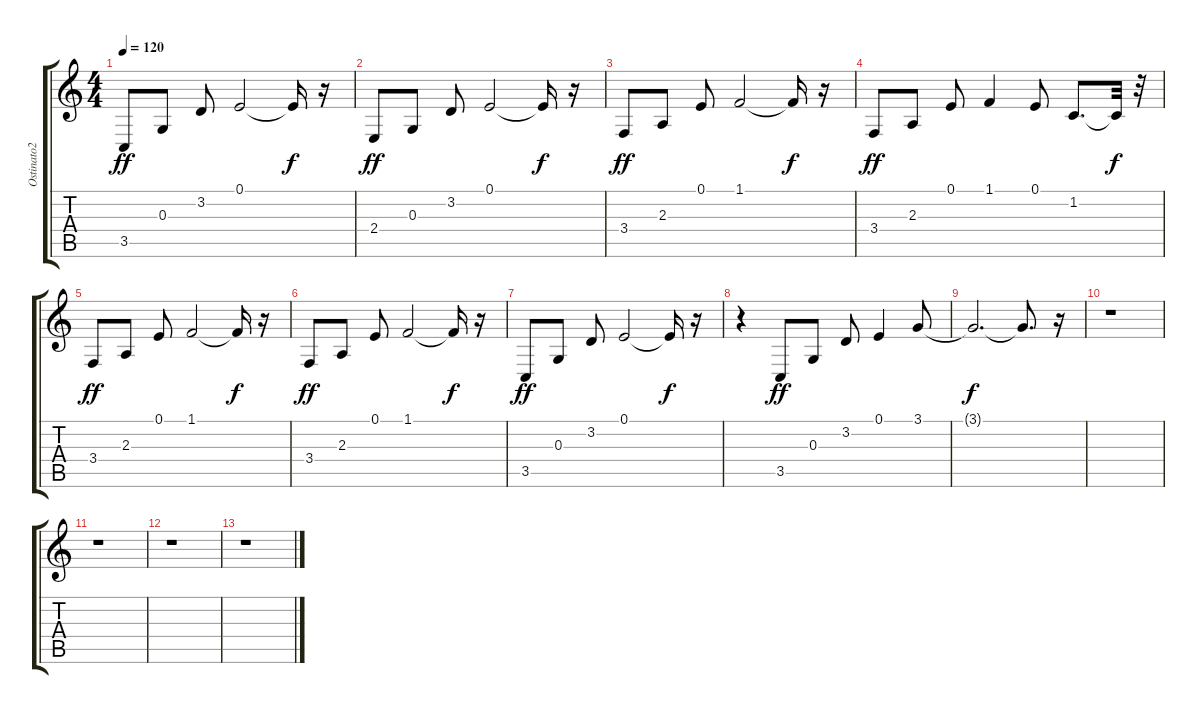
\track ("Ostinato2" "Ostinato2") {instrument acousticgrandpiano}
\staff {score tabs}
\tuning (E4 B3 G3 D3 A2 E2) {hide}
\ts (4 4)
\tempo 120
\clef g2
\ks c
3.5.8{dy ff} 0.3.8 3.2.8 0.1.2 0.1{t}.16{dy f} r.16 |
2.4.8{dy ff} 0.3.8 3.2.8 0.1.2 0.1{t}.16{dy f} r.16 |
3.4.8{dy ff} 2.3.8 0.1.8 1.1.2 1.1{t}.16{dy f} r.16 |
3.4.8{dy ff} 2.3.8 0.1.8 1.1.4 0.1.8 1.2.8{d} 1.2{t}.32{dy f} r.32 |
3.4.8{dy ff} 2.3.8 0.1.8 1.1.2 1.1{t}.16{dy f} r.16 |
3.4.8{dy ff} 2.3.8 0.1.8 1.1.2 1.1{t}.16{dy f} r.16 |
3.5.8{dy ff} 0.3.8 3.2.8 0.1.2 0.1{t}.16{dy f} r.16 |
r.4 3.5.8{dy ff} 0.3.8 3.2.8 0.1.4 3.1.8 |
3.1{t}.2{d dy f} 3.1{t}.8{d} r.16 |
r.1 |
r.1 |
r.1 |
r.1
